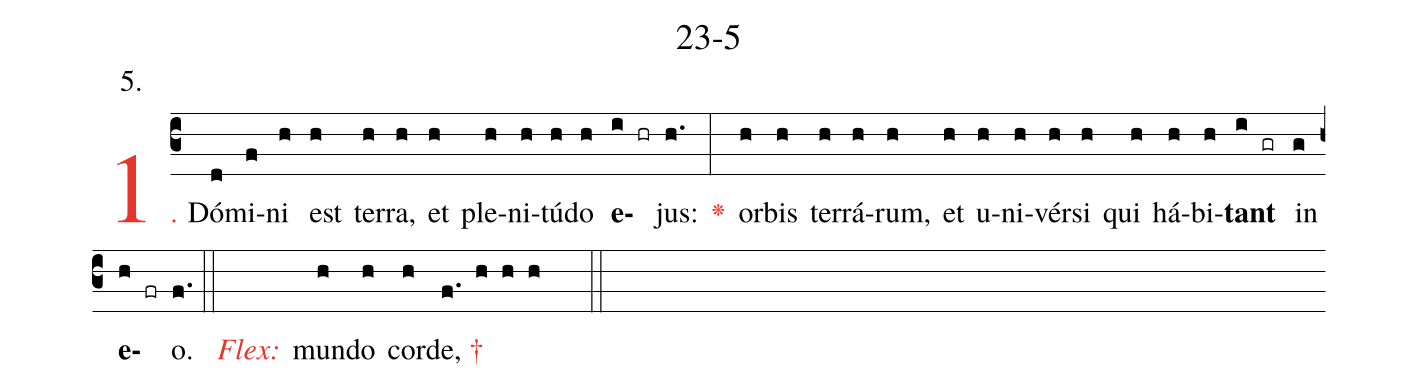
name: 23-5;
annotation: 5.;
%%
(c3)<c>1.</c> Dó(d)mi(f)ni(h) est(h) ter(h)ra,(h) et(h) ple(h)ni(h)tú(h)do(h) <b>e</b>(i hr)jus:(h.) <c><v>\greheightstar</v></c>(:) or(h)bis(h) ter(h)rá(h)rum,(h) et(h) u(h)ni(h)vér(h)si(h) qui(h) há(h)bi(h)<b>tant</b>(i gr) in(g) <b>e</b>(h fr)o.(f.) (::)
()<c><i>Flex:</i></c>()  mun(h)do(h) cor(h)de, <c>†</c>(f. h h h  ::)

%E(h) u(h) o(i) u(g) a(h) e.(f.) (::)
